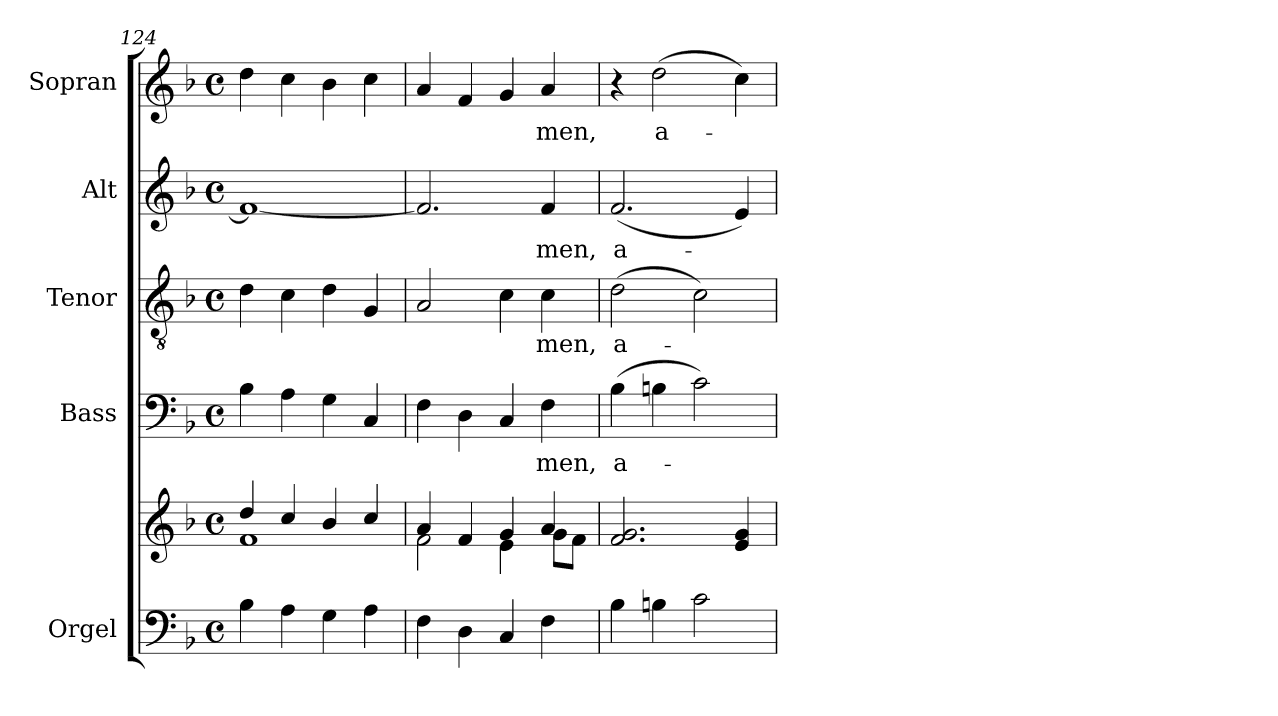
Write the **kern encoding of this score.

**kern	**kern	**kern	**text	**kern	**text	**kern	**text	**kern	**text
*part5	*part5	*part4	*part4	*part3	*part3	*part2	*part2	*part1	*part1
*staff6	*staff5	*staff4	*staff4	*staff3	*staff3	*staff2	*staff2	*staff1	*staff1
*I"Orgel	*	*I"Bass	*	*I"Tenor	*	*I"Alt	*	*I"Sopran	*
*I'Org.	*	*I'B.	*	*I'T.	*	*I'A.	*	*I'S.	*
!!LO:LB:g=z
*clefF4	*clefG2	*clefF4	*	*clefGv2	*	*clefG2	*	*clefG2	*
*k[b-]	*k[b-]	*k[b-]	*	*k[b-]	*	*k[b-]	*	*k[b-]	*
*F:	*F:	*F:	*	*F:	*	*F:	*	*F:	*
*M4/4	*M4/4	*M4/4	*	*M4/4	*	*M4/4	*	*M4/4	*
*met(c)	*met(c)	*met(c)	*	*met(c)	*	*met(c)	*	*met(c)	*
=124	=124	=124	=124	=124	=124	=124	=124	=124	=124
*	*^	*	*	*	*	*	*	*	*
4B-\	4dd/	1f	4B-\	.	4d\	.	1f_	.	4dd\	.
4A\	4cc/	.	4A\	.	4c\	.	.	.	4cc\	.
4G\	4b-/	.	4G\	.	4d\	.	.	.	4b-\	.
4A\	4cc/	.	4C/	.	4G/	.	.	.	4cc\	.
=125	=125	=125	=125	=125	=125	=125	=125	=125	=125	=125
4F\	4a/	2f\	4F\	.	2A/	.	2.f/]	.	4a/	.
4D\	4f/	.	4D\	.	.	.	.	.	4f/	.
4C/	4g/	4e\	4C/	.	4c\	.	.	.	4g/	.
!	!	!	!	!LO:LY:b	!	!LO:LY:b	!	!LO:LY:b	!	!LO:LY:b
4F\	4a/	8g\L	4F\	-men,	4c\	-men,	4f/	-men,	4a/	-men,
.	.	8f\J	.	.	.	.	.	.	.	.
=126	=126	=126	=126	=126	=126	=126	=126	=126	=126	=126
!	!	!	!	!LO:LY:b	!	!LO:LY:b	!	!LO:LY:b	!	!
*	*v	*v	*	*	*	*	*	*	*	*
4B-\	2.f/ 2.g/	(>4B-\	a-	(>2d\	a-	(<2.f/	a-	4r	.
!	!	!	!	!	!	!	!	!	!LO:LY:b
4Bn\	.	4Bn\	.	.	.	.	.	(>2dd\	a-
2c\	.	2c\)	.	2c\)	.	.	.	.	.
.	4e/ 4g/	.	.	.	.	4e/)	.	4cc\)	.
=	=	=	=	=	=	=	=	=	=
*-	*-	*-	*-	*-	*-	*-	*-	*-	*-
